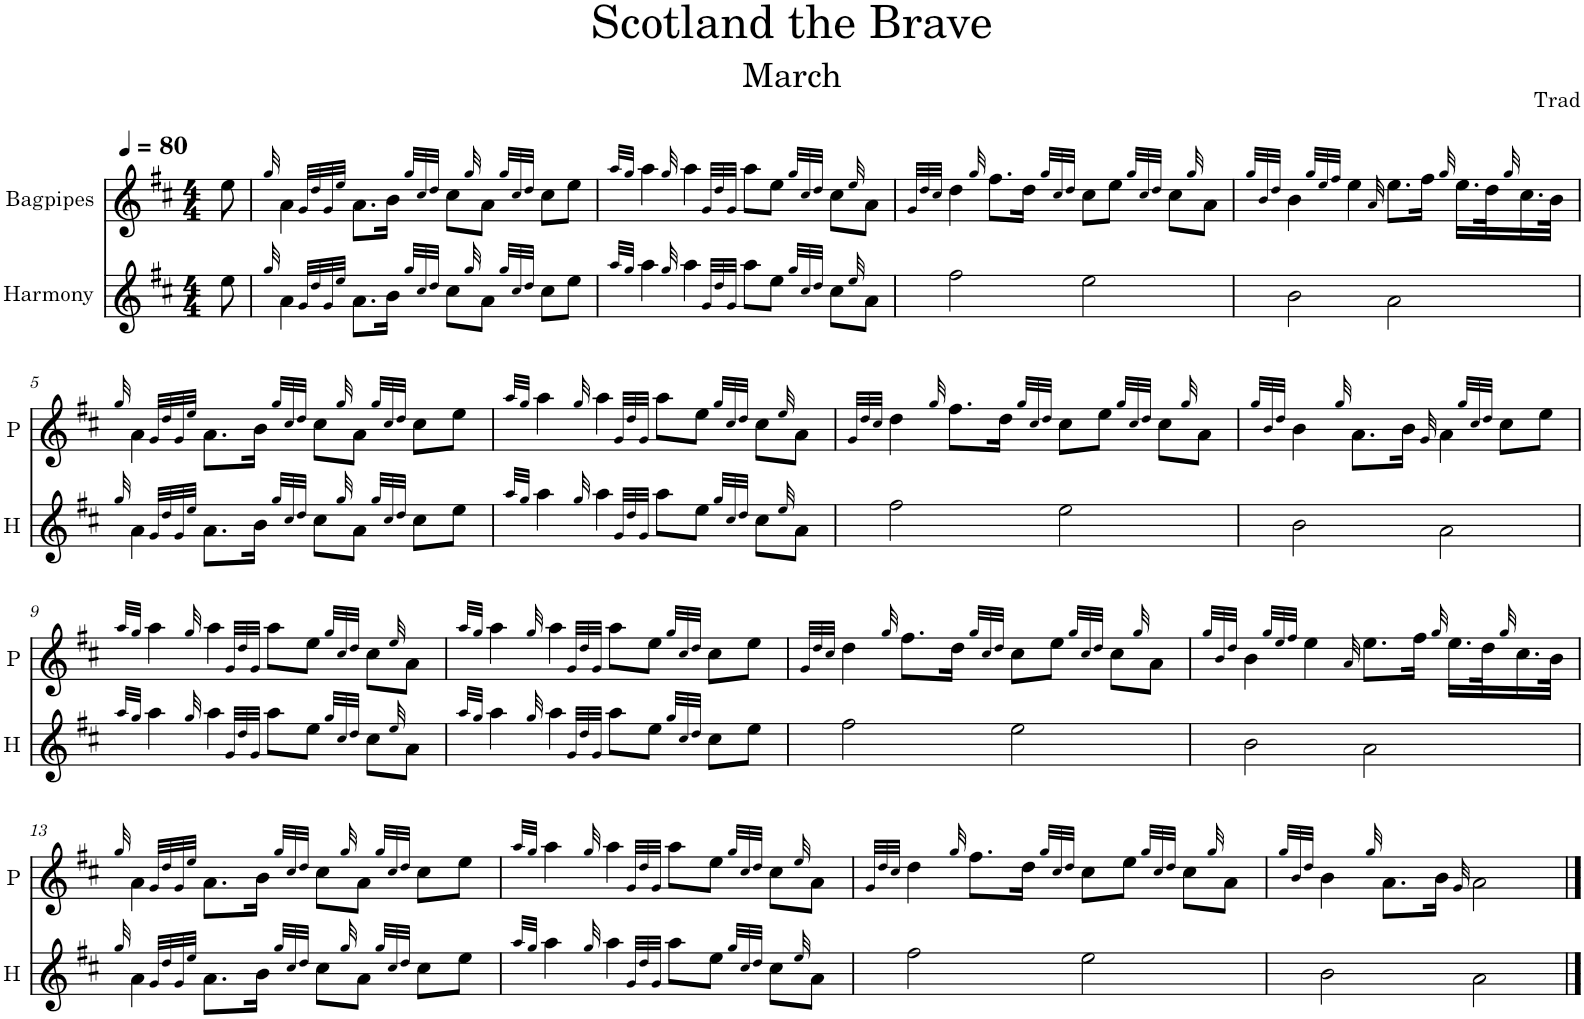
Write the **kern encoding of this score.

**kern	**kern
*part2	*part1
*staff2	*staff1
*I"Harmony	*I"Bagpipes
*I'H	*
*clefG2	*clefG2
*Trd1c2	*Trd1c2
*k[f#c#]	*k[f#c#]
*M4/4	*M4/4
*MM80	*MM80
=	=
8ee\	8ee\
=1	=1
32qgg/	32qgg/
4a\	4a\
32qg/LLL	32qg/LLL
32qdd/	32qdd/
32qg/	32qg/
32qee/JJJ	32qee/JJJ
8.a\L	8.a\L
16b\Jk	16b\Jk
32qgg/LLL	32qgg/LLL
32qcc#/	32qcc#/
32qdd/JJJ	32qdd/JJJ
8cc#\L	8cc#\L
32qgg/	32qgg/
8a\J	8a\J
32qgg/LLL	32qgg/LLL
32qcc#/	32qcc#/
32qdd/JJJ	32qdd/JJJ
8cc#\L	8cc#\L
8ee\J	8ee\J
=2	=2
32qaa/LLL	32qaa/LLL
32qgg/JJJ	32qgg/JJJ
4aa\	4aa\
32qgg/	32qgg/
4aa\	4aa\
32qg/LLL	32qg/LLL
32qdd/	32qdd/
32qg/JJJ	32qg/JJJ
8aa\L	8aa\L
8ee\J	8ee\J
32qgg/LLL	32qgg/LLL
32qcc#/	32qcc#/
32qdd/JJJ	32qdd/JJJ
8cc#\L	8cc#\L
32qee/	32qee/
8a\J	8a\J
=3	=3
.	32qg/LLL
.	32qdd/
.	32qcc#/JJJ
2ff#\	4dd\
.	32qgg/
.	8.ff#\L
.	16dd\Jk
.	32qgg/LLL
.	32qcc#/
.	32qdd/JJJ
2ee\	8cc#\L
.	8ee\J
.	32qgg/LLL
.	32qcc#/
.	32qdd/JJJ
.	8cc#\L
.	32qgg/
.	8a\J
=4	=4
.	32qgg/LLL
.	32qb/
.	32qdd/JJJ
2b\	4b\
.	32qgg/LLL
.	32qee/
.	32qff#/JJJ
.	4ee\
.	32qa/
2a\	8.ee\L
.	16ff#\Jk
.	32qgg/
.	16.ee\LL
.	32dd\K
.	32qgg/
.	16.cc#\
.	32b\JJk
!!LO:LB:g=z
=5	=5
32qgg/	32qgg/
4a\	4a\
32qg/LLL	32qg/LLL
32qdd/	32qdd/
32qg/	32qg/
32qee/JJJ	32qee/JJJ
8.a\L	8.a\L
16b\Jk	16b\Jk
32qgg/LLL	32qgg/LLL
32qcc#/	32qcc#/
32qdd/JJJ	32qdd/JJJ
8cc#\L	8cc#\L
32qgg/	32qgg/
8a\J	8a\J
32qgg/LLL	32qgg/LLL
32qcc#/	32qcc#/
32qdd/JJJ	32qdd/JJJ
8cc#\L	8cc#\L
8ee\J	8ee\J
=6	=6
32qaa/LLL	32qaa/LLL
32qgg/JJJ	32qgg/JJJ
4aa\	4aa\
32qgg/	32qgg/
4aa\	4aa\
32qg/LLL	32qg/LLL
32qdd/	32qdd/
32qg/JJJ	32qg/JJJ
8aa\L	8aa\L
8ee\J	8ee\J
32qgg/LLL	32qgg/LLL
32qcc#/	32qcc#/
32qdd/JJJ	32qdd/JJJ
8cc#\L	8cc#\L
32qee/	32qee/
8a\J	8a\J
=7	=7
.	32qg/LLL
.	32qdd/
.	32qcc#/JJJ
2ff#\	4dd\
.	32qgg/
.	8.ff#\L
.	16dd\Jk
.	32qgg/LLL
.	32qcc#/
.	32qdd/JJJ
2ee\	8cc#\L
.	8ee\J
.	32qgg/LLL
.	32qcc#/
.	32qdd/JJJ
.	8cc#\L
.	32qgg/
.	8a\J
=8	=8
.	32qgg/LLL
.	32qb/
.	32qdd/JJJ
2b\	4b\
.	32qgg/
.	8.a\L
.	16b\Jk
.	32qg/
2a\	4a\
.	32qgg/LLL
.	32qcc#/
.	32qdd/JJJ
.	8cc#\L
.	8ee\J
!!LO:LB:g=z
=9	=9
32qaa/LLL	32qaa/LLL
32qgg/JJJ	32qgg/JJJ
4aa\	4aa\
32qgg/	32qgg/
4aa\	4aa\
32qg/LLL	32qg/LLL
32qdd/	32qdd/
32qg/JJJ	32qg/JJJ
8aa\L	8aa\L
8ee\J	8ee\J
32qgg/LLL	32qgg/LLL
32qcc#/	32qcc#/
32qdd/JJJ	32qdd/JJJ
8cc#\L	8cc#\L
32qee/	32qee/
8a\J	8a\J
=10	=10
32qaa/LLL	32qaa/LLL
32qgg/JJJ	32qgg/JJJ
4aa\	4aa\
32qgg/	32qgg/
4aa\	4aa\
32qg/LLL	32qg/LLL
32qdd/	32qdd/
32qg/JJJ	32qg/JJJ
8aa\L	8aa\L
8ee\J	8ee\J
32qgg/LLL	32qgg/LLL
32qcc#/	32qcc#/
32qdd/JJJ	32qdd/JJJ
8cc#\L	8cc#\L
8ee\J	8ee\J
=11	=11
.	32qg/LLL
.	32qdd/
.	32qcc#/JJJ
2ff#\	4dd\
.	32qgg/
.	8.ff#\L
.	16dd\Jk
.	32qgg/LLL
.	32qcc#/
.	32qdd/JJJ
2ee\	8cc#\L
.	8ee\J
.	32qgg/LLL
.	32qcc#/
.	32qdd/JJJ
.	8cc#\L
.	32qgg/
.	8a\J
=12	=12
.	32qgg/LLL
.	32qb/
.	32qdd/JJJ
2b\	4b\
.	32qgg/LLL
.	32qee/
.	32qff#/JJJ
.	4ee\
.	32qa/
2a\	8.ee\L
.	16ff#\Jk
.	32qgg/
.	16.ee\LL
.	32dd\K
.	32qgg/
.	16.cc#\
.	32b\JJk
!!LO:LB:g=z
=13	=13
32qgg/	32qgg/
4a\	4a\
32qg/LLL	32qg/LLL
32qdd/	32qdd/
32qg/	32qg/
32qee/JJJ	32qee/JJJ
8.a\L	8.a\L
16b\Jk	16b\Jk
32qgg/LLL	32qgg/LLL
32qcc#/	32qcc#/
32qdd/JJJ	32qdd/JJJ
8cc#\L	8cc#\L
32qgg/	32qgg/
8a\J	8a\J
32qgg/LLL	32qgg/LLL
32qcc#/	32qcc#/
32qdd/JJJ	32qdd/JJJ
8cc#\L	8cc#\L
8ee\J	8ee\J
=14	=14
32qaa/LLL	32qaa/LLL
32qgg/JJJ	32qgg/JJJ
4aa\	4aa\
32qgg/	32qgg/
4aa\	4aa\
32qg/LLL	32qg/LLL
32qdd/	32qdd/
32qg/JJJ	32qg/JJJ
8aa\L	8aa\L
8ee\J	8ee\J
32qgg/LLL	32qgg/LLL
32qcc#/	32qcc#/
32qdd/JJJ	32qdd/JJJ
8cc#\L	8cc#\L
32qee/	32qee/
8a\J	8a\J
=15	=15
.	32qg/LLL
.	32qdd/
.	32qcc#/JJJ
2ff#\	4dd\
.	32qgg/
.	8.ff#\L
.	16dd\Jk
.	32qgg/LLL
.	32qcc#/
.	32qdd/JJJ
2ee\	8cc#\L
.	8ee\J
.	32qgg/LLL
.	32qcc#/
.	32qdd/JJJ
.	8cc#\L
.	32qgg/
.	8a\J
=16	=16
.	32qgg/LLL
.	32qb/
.	32qdd/JJJ
2b\	4b\
.	32qgg/
.	8.a\L
.	16b\Jk
.	32qg/
2a\	2a\
==	==
*-	*-
